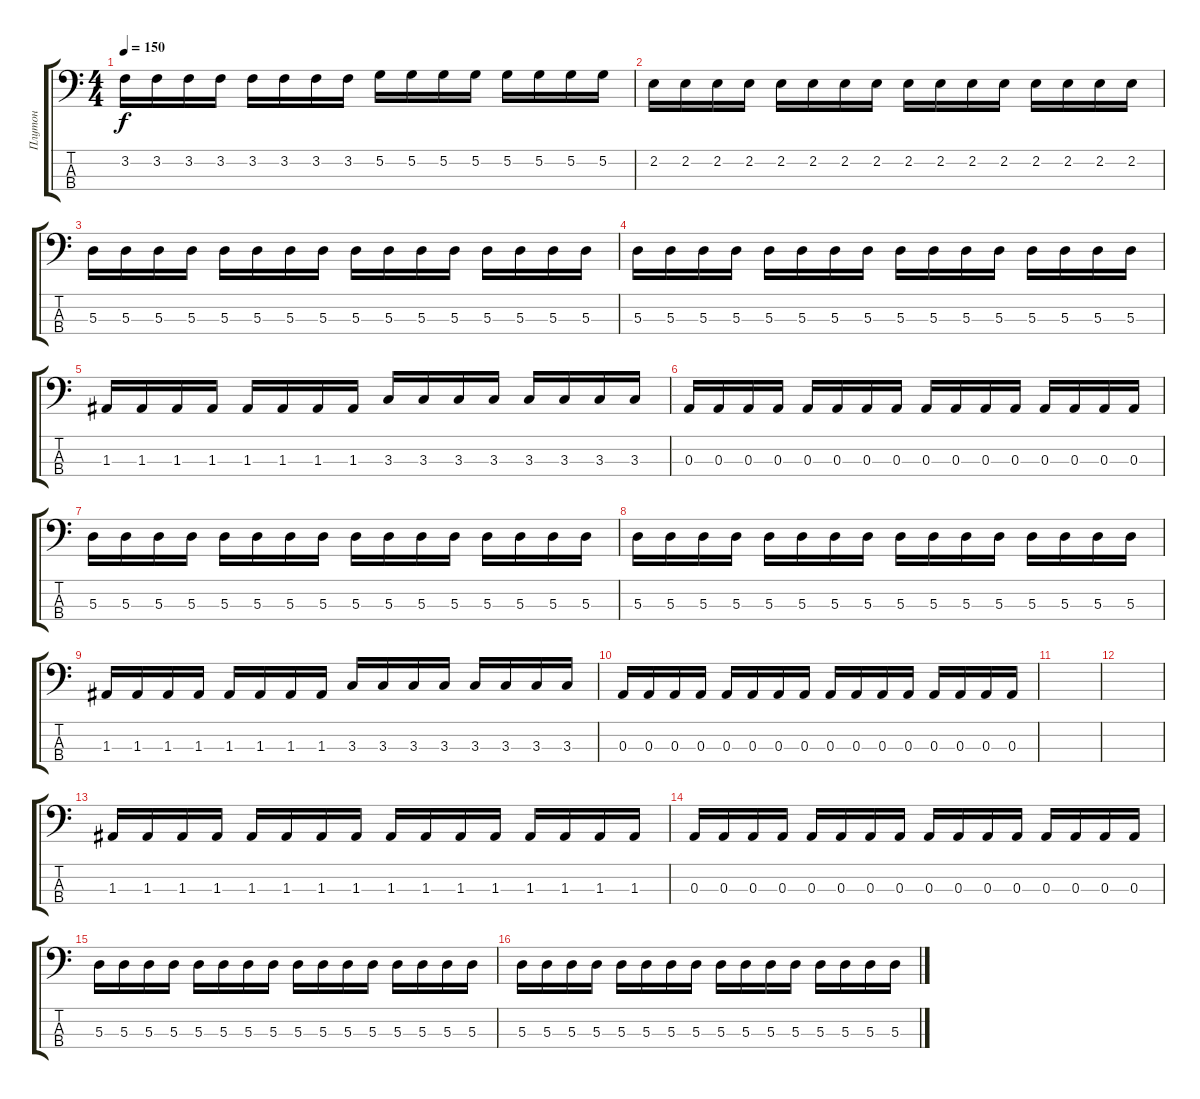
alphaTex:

\track ("Плутон" "Плутон") {instrument electricbassfinger}
\staff {score tabs}
\tuning (G2 D2 A1 E1) {hide}
\ts (4 4)
\tempo 150
\clef f4
\ks c
3.2.16{dy f} 3.2.16 3.2.16 3.2.16 3.2.16 3.2.16 3.2.16 3.2.16 5.2.16 5.2.16 5.2.16 5.2.16 5.2.16 5.2.16 5.2.16 5.2.16 |
2.2.16 2.2.16 2.2.16 2.2.16 2.2.16 2.2.16 2.2.16 2.2.16 2.2.16 2.2.16 2.2.16 2.2.16 2.2.16 2.2.16 2.2.16 2.2.16 |
5.3.16 5.3.16 5.3.16 5.3.16 5.3.16 5.3.16 5.3.16 5.3.16 5.3.16 5.3.16 5.3.16 5.3.16 5.3.16 5.3.16 5.3.16 5.3.16 |
5.3.16 5.3.16 5.3.16 5.3.16 5.3.16 5.3.16 5.3.16 5.3.16 5.3.16 5.3.16 5.3.16 5.3.16 5.3.16 5.3.16 5.3.16 5.3.16 |
1.3.16 1.3.16 1.3.16 1.3.16 1.3.16 1.3.16 1.3.16 1.3.16 3.3.16 3.3.16 3.3.16 3.3.16 3.3.16 3.3.16 3.3.16 3.3.16 |
0.3.16 0.3.16 0.3.16 0.3.16 0.3.16 0.3.16 0.3.16 0.3.16 0.3.16 0.3.16 0.3.16 0.3.16 0.3.16 0.3.16 0.3.16 0.3.16 |
5.3.16 5.3.16 5.3.16 5.3.16 5.3.16 5.3.16 5.3.16 5.3.16 5.3.16 5.3.16 5.3.16 5.3.16 5.3.16 5.3.16 5.3.16 5.3.16 |
5.3.16 5.3.16 5.3.16 5.3.16 5.3.16 5.3.16 5.3.16 5.3.16 5.3.16 5.3.16 5.3.16 5.3.16 5.3.16 5.3.16 5.3.16 5.3.16 |
1.3.16 1.3.16 1.3.16 1.3.16 1.3.16 1.3.16 1.3.16 1.3.16 3.3.16 3.3.16 3.3.16 3.3.16 3.3.16 3.3.16 3.3.16 3.3.16 |
0.3.16 0.3.16 0.3.16 0.3.16 0.3.16 0.3.16 0.3.16 0.3.16 0.3.16 0.3.16 0.3.16 0.3.16 0.3.16 0.3.16 0.3.16 0.3.16 |
|
|
1.3.16 1.3.16 1.3.16 1.3.16 1.3.16 1.3.16 1.3.16 1.3.16 1.3.16 1.3.16 1.3.16 1.3.16 1.3.16 1.3.16 1.3.16 1.3.16 |
0.3.16 0.3.16 0.3.16 0.3.16 0.3.16 0.3.16 0.3.16 0.3.16 0.3.16 0.3.16 0.3.16 0.3.16 0.3.16 0.3.16 0.3.16 0.3.16 |
5.3.16 5.3.16 5.3.16 5.3.16 5.3.16 5.3.16 5.3.16 5.3.16 5.3.16 5.3.16 5.3.16 5.3.16 5.3.16 5.3.16 5.3.16 5.3.16 |
5.3.16 5.3.16 5.3.16 5.3.16 5.3.16 5.3.16 5.3.16 5.3.16 5.3.16 5.3.16 5.3.16 5.3.16 5.3.16 5.3.16 5.3.16 5.3.16
